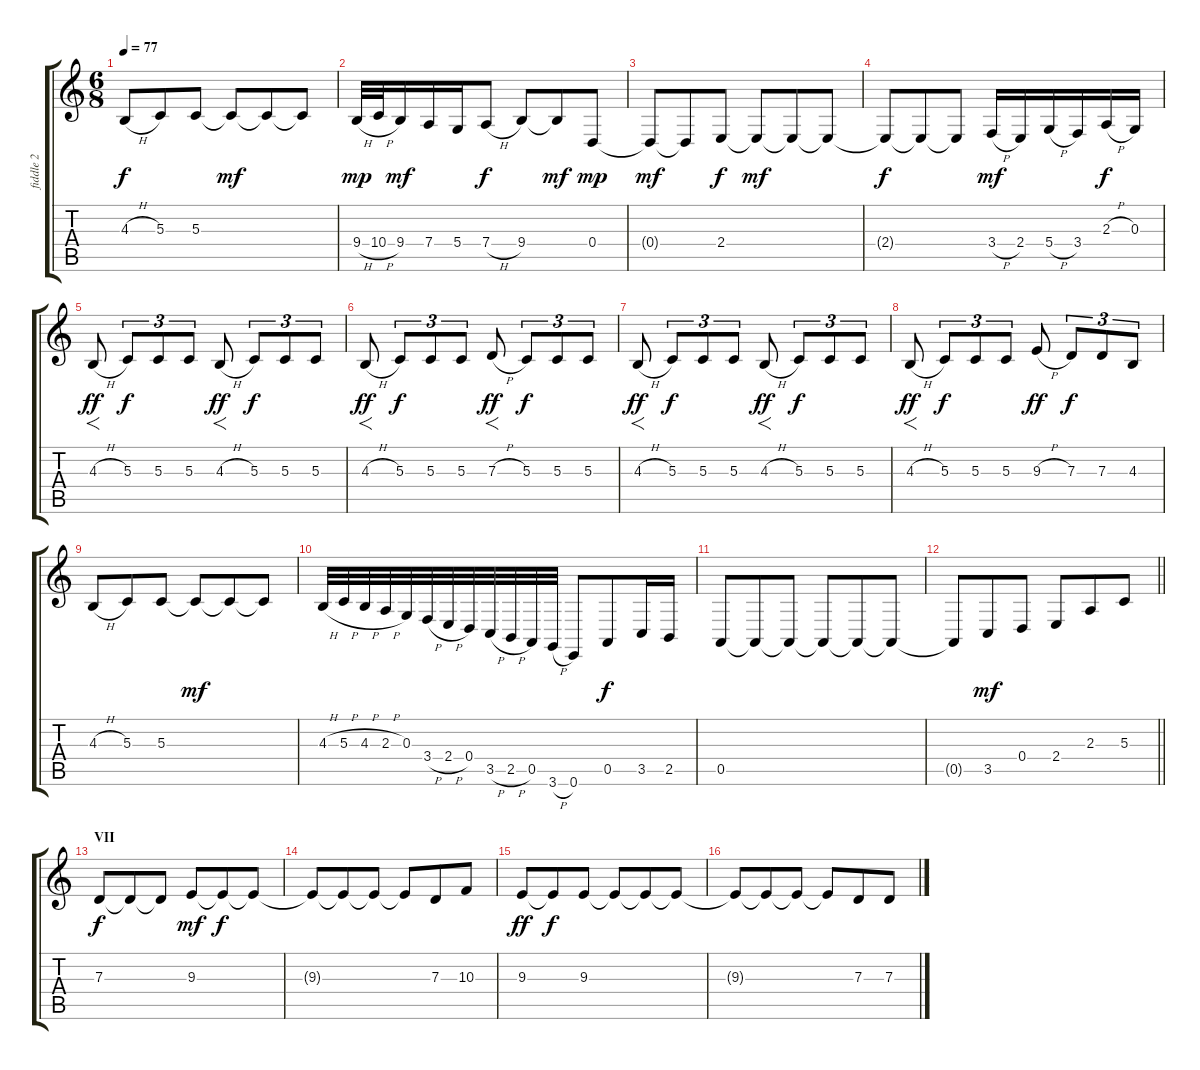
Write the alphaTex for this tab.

\track ("fiddle 2" "fiddle 2") {instrument pad6metallic}
\staff {score tabs}
\tuning (E4 B3 G3 D3 A2 E2) {hide}
\ts (6 8)
\tempo 77
\clef g2
\ks c
4.3{h}.8{dy f} 5.3.8 5.3.8 5.3{t}.8{dy mf} 5.3{t}.8 5.3{t}.8 |
9.4{h}.32{dy mp} 10.4{h}.32 9.4.16{dy mf} 7.4.16 5.4.16 7.4{h}.8{dy f} 9.4.8 9.4{t}.8{dy mf} 0.4.8{dy mp} |
0.4{t}.8{dy mf} 0.4{t}.8 2.4.8{dy f} 2.4{t}.8{dy mf} 2.4{t}.8 2.4{t}.8 |
2.4{t}.8{dy f} 2.4{t}.8 2.4{t}.8 3.4{h}.16{dy mf} 2.4.16 5.4{h}.16 3.4.16 2.3{h}.16{dy f} 0.3.16 |
4.3{h}.8{f dy ff} 5.3.8{tu (3 2) dy f} 5.3.8{tu (3 2)} 5.3.8{tu (3 2)} 4.3{h}.8{f dy ff} 5.3.8{tu (3 2) dy f} 5.3.8{tu (3 2)} 5.3.8{tu (3 2)} |
4.3{h}.8{f dy ff} 5.3.8{tu (3 2) dy f} 5.3.8{tu (3 2)} 5.3.8{tu (3 2)} 7.3{h}.8{f dy ff} 5.3.8{tu (3 2) dy f} 5.3.8{tu (3 2)} 5.3.8{tu (3 2)} |
4.3{h}.8{f dy ff} 5.3.8{tu (3 2) dy f} 5.3.8{tu (3 2)} 5.3.8{tu (3 2)} 4.3{h}.8{f dy ff} 5.3.8{tu (3 2) dy f} 5.3.8{tu (3 2)} 5.3.8{tu (3 2)} |
4.3{h}.8{f dy ff} 5.3.8{tu (3 2) dy f} 5.3.8{tu (3 2)} 5.3.8{tu (3 2)} 9.3{h}.8{dy ff} 7.3.8{tu (3 2) dy f} 7.3.8{tu (3 2)} 4.3.8{tu (3 2)} |
4.3{h}.8 5.3.8 5.3.8 5.3{t}.8{dy mf} 5.3{t}.8 5.3{t}.8 |
4.3{h}.32 5.3{h}.32 4.3{h}.32 2.3{h}.32 0.3.32 3.4{h}.32 2.4{h}.32 0.4.32 3.5{h}.32 2.5{h}.32 0.5.32 3.6{h}.32 0.6.8 0.5.8{dy f} 3.5.16 2.5.16 |
0.5.8 0.5{t}.8 0.5{t}.8 0.5{t}.8 0.5{t}.8 0.5{t}.8 |
\barLineRight lightlight
0.5{t}.8 3.5.8{dy mf} 0.4.8 2.4.8 2.3.8 5.3.8 |
\section ("" "VII")
7.3.8{dy f} 7.3{t}.8 7.3{t}.8 9.3.8{dy mf} 9.3{t}.8{dy f} 9.3{t}.8 |
9.3{t}.8 9.3{t}.8 9.3{t}.8 9.3{t}.8 7.3.8 10.3.8 |
9.3.8{dy ff volume 0} 9.3{t}.8{dy f} 9.3.8{volume 15} 9.3{t}.8 9.3{t}.8 9.3{t}.8 |
9.3{t}.8 9.3{t}.8 9.3{t}.8 9.3{t}.8 7.3.8 7.3.8
